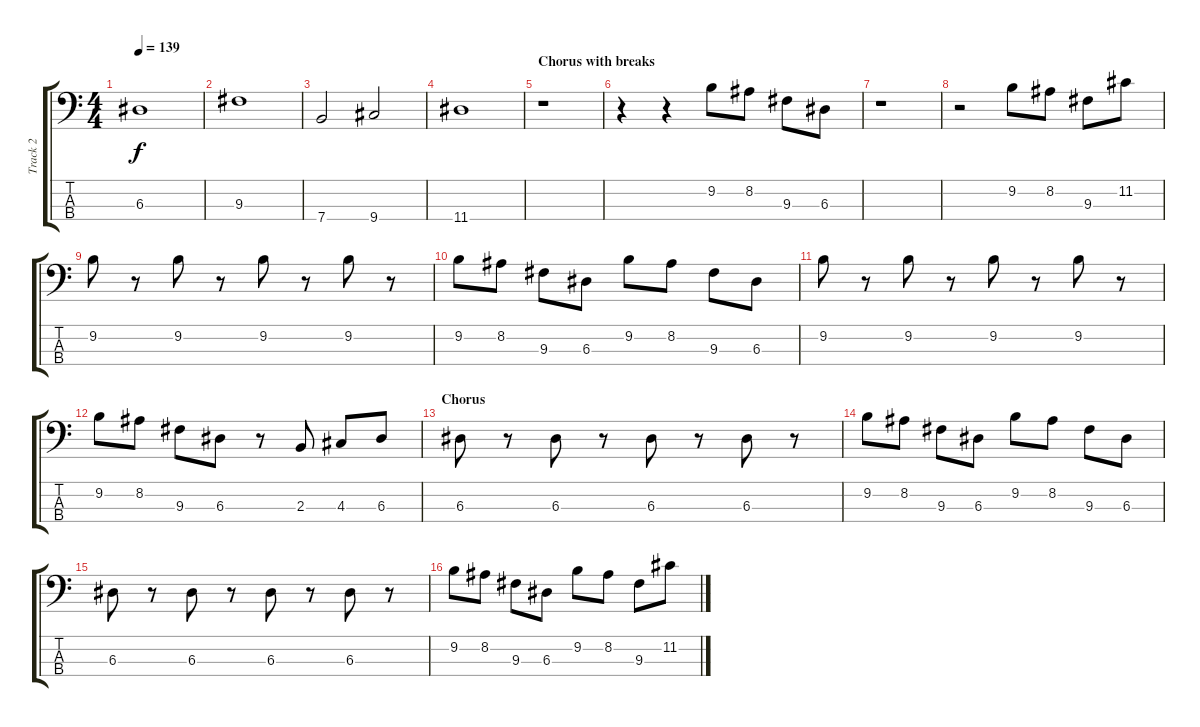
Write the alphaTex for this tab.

\track ("Track 2" "Track 2") {instrument electricbassfinger}
\staff {score tabs}
\tuning (G2 D2 A1 E1) {hide}
\ts (4 4)
\tempo 139
\clef f4
\ks c
6.3.1{dy f} |
9.3.1 |
7.4.2 9.4.2 |
11.4.1 |
\section ("" "Chorus with breaks")
r.1 |
r.4 r.4 9.2.8 8.2.8 9.3.8 6.3.8 |
r.1 |
r.2 9.2.8 8.2.8 9.3.8 11.2.8 |
9.2.8 r.8 9.2.8 r.8 9.2.8 r.8 9.2.8 r.8 |
9.2.8 8.2.8 9.3.8 6.3.8 9.2.8 8.2.8 9.3.8 6.3.8 |
9.2.8 r.8 9.2.8 r.8 9.2.8 r.8 9.2.8 r.8 |
9.2.8 8.2.8 9.3.8 6.3.8 r.8 2.3.8 4.3.8 6.3.8 |
\section ("" "Chorus")
6.3.8 r.8 6.3.8 r.8 6.3.8 r.8 6.3.8 r.8 |
9.2.8 8.2.8 9.3.8 6.3.8 9.2.8 8.2.8 9.3.8 6.3.8 |
6.3.8 r.8 6.3.8 r.8 6.3.8 r.8 6.3.8 r.8 |
9.2.8 8.2.8 9.3.8 6.3.8 9.2.8 8.2.8 9.3.8 11.2.8
